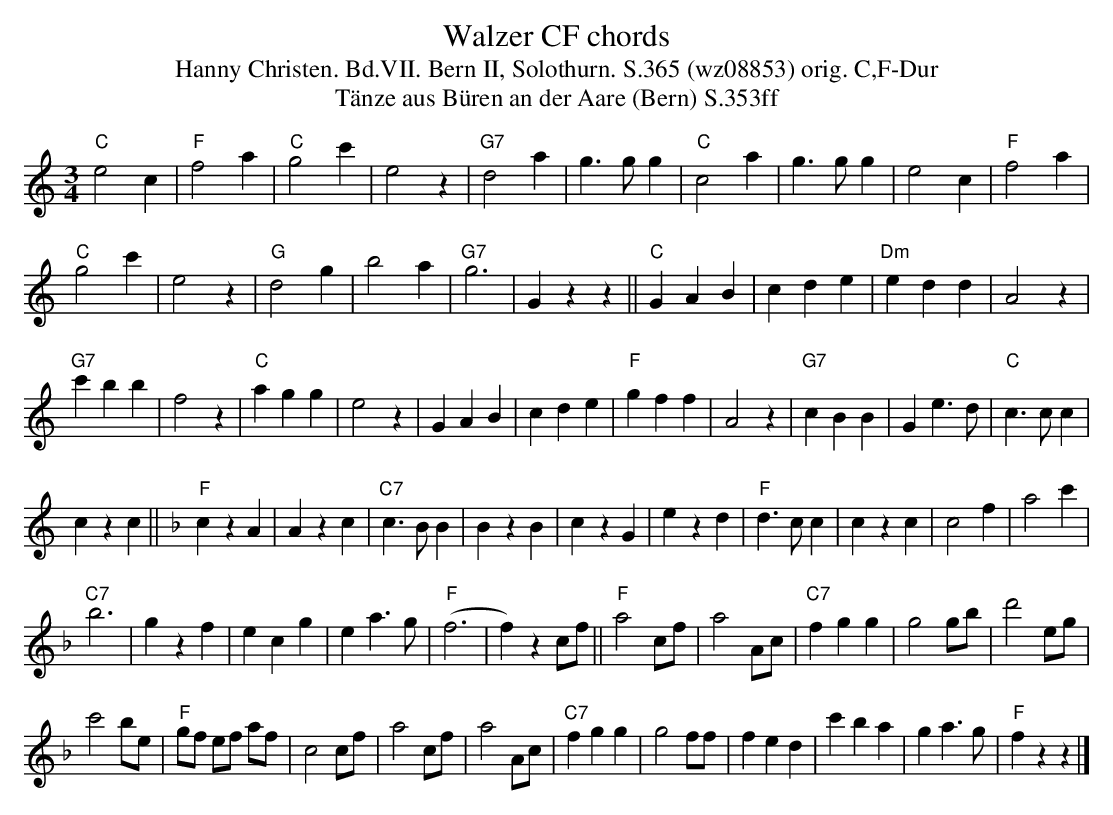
X:1
T: Walzer CF chords
T:Hanny Christen. Bd.VII. Bern II, Solothurn. S.365 (wz08853) orig. C,F-Dur
T: T\"anze aus B\"uren an der Aare (Bern) S.353ff
M:3/4
L:1/4
K:C %%MIDI gchordon
"C"e2c | "F"f2a | "C"g2c' | e2z | "G7"d2a | g>gg | "C"c2a | g>gg | e2c | "F"f2a |
"C"g2c' | e2z | "G"d2g | b2a | "G7"g3 | Gzz || "C"GAB | cde | "Dm"edd | A2z |
"G7"c'bb | f2z | "C"agg | e2z | GAB | cde | "F"gff | A2z | "G7"cBB | Ge>d | "C"c>cc |
czc || [K:F] "F"czA | Azc | "C7"c>BB | BzB | czG | ezd | "F"d>cc |  czc | c2f | a2c' |
"C7"b3 | gzf | ecg | ea>g | "F"(f3 | f)zc/f/ || "F"a2c/f/ | a2A/c/ | "C7"fgg | g2g/b/ | d'2 e/g/ |
c'2b/e/ | "F"g/f/ e/f/ a/f/ | c2c/f/ | a2c/f/ | a2A/c/ | "C7"fgg | g2f/f/ | fed | c'ba | ga>g | "F"fzz |]
